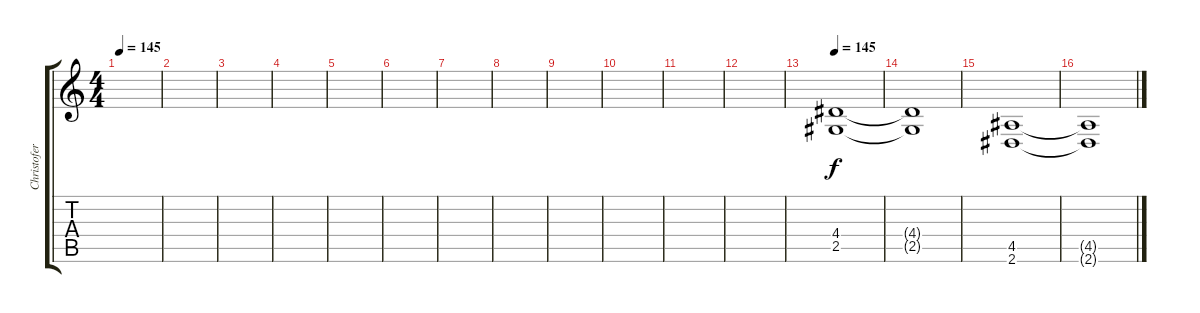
\track ("Christofer Johnsson (Guitar 1)" "Christofer") {instrument distortionguitar}
\staff {score tabs}
\tuning (Db4 Ab3 E3 B2 Gb2 Db2) {hide}
\ts (4 4)
\tempo 145
\clef g2
\ks c
|
|
|
|
|
|
|
|
|
|
|
|
\tempo 145
(4.4 2.5).1 |
(4.4{t} 2.5{t}).1 |
(4.5 2.6).1 |
(4.5{t} 2.6{t}).1
